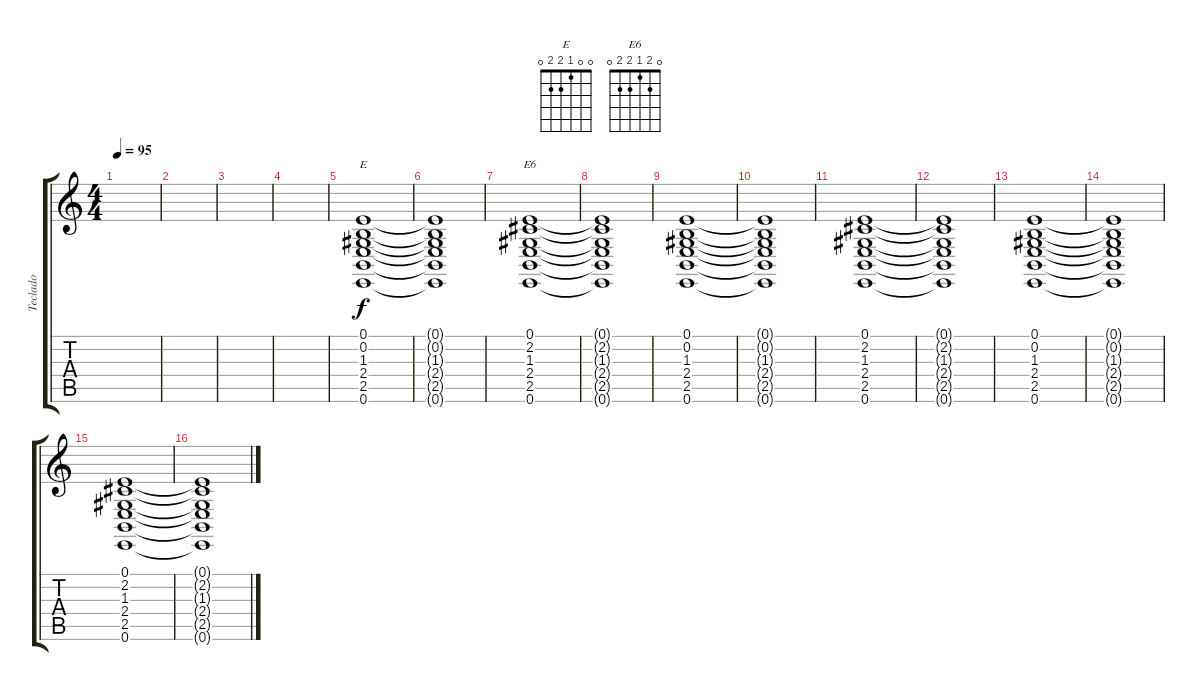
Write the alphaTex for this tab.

\track ("Teclado" "Teclado") {instrument voiceoohs}
\staff {score tabs}
\tuning (E4 B3 G3 D3 A2 E2) {hide}
\chord ("E" 0 0 1 2 2 0)
\chord ("E6" 0 2 1 2 2 0)
\ts (4 4)
\tempo 95
\clef g2
\ks c
|
|
|
|
(0.1 0.2 1.3 2.4 2.5 0.6).1{ch "E"} |
(0.1{t} 0.2{t} 1.3{t} 2.4{t} 2.5{t} 0.6{t}).1 |
(0.1 2.2 1.3 2.4 2.5 0.6).1{ch "E6"} |
(0.1{t} 2.2{t} 1.3{t} 2.4{t} 2.5{t} 0.6{t}).1 |
(0.1 0.2 1.3 2.4 2.5 0.6).1 |
(0.1{t} 0.2{t} 1.3{t} 2.4{t} 2.5{t} 0.6{t}).1 |
(0.1 2.2 1.3 2.4 2.5 0.6).1 |
(0.1{t} 2.2{t} 1.3{t} 2.4{t} 2.5{t} 0.6{t}).1 |
(0.1 0.2 1.3 2.4 2.5 0.6).1 |
(0.1{t} 0.2{t} 1.3{t} 2.4{t} 2.5{t} 0.6{t}).1 |
(0.1 2.2 1.3 2.4 2.5 0.6).1 |
(0.1{t} 2.2{t} 1.3{t} 2.4{t} 2.5{t} 0.6{t}).1
